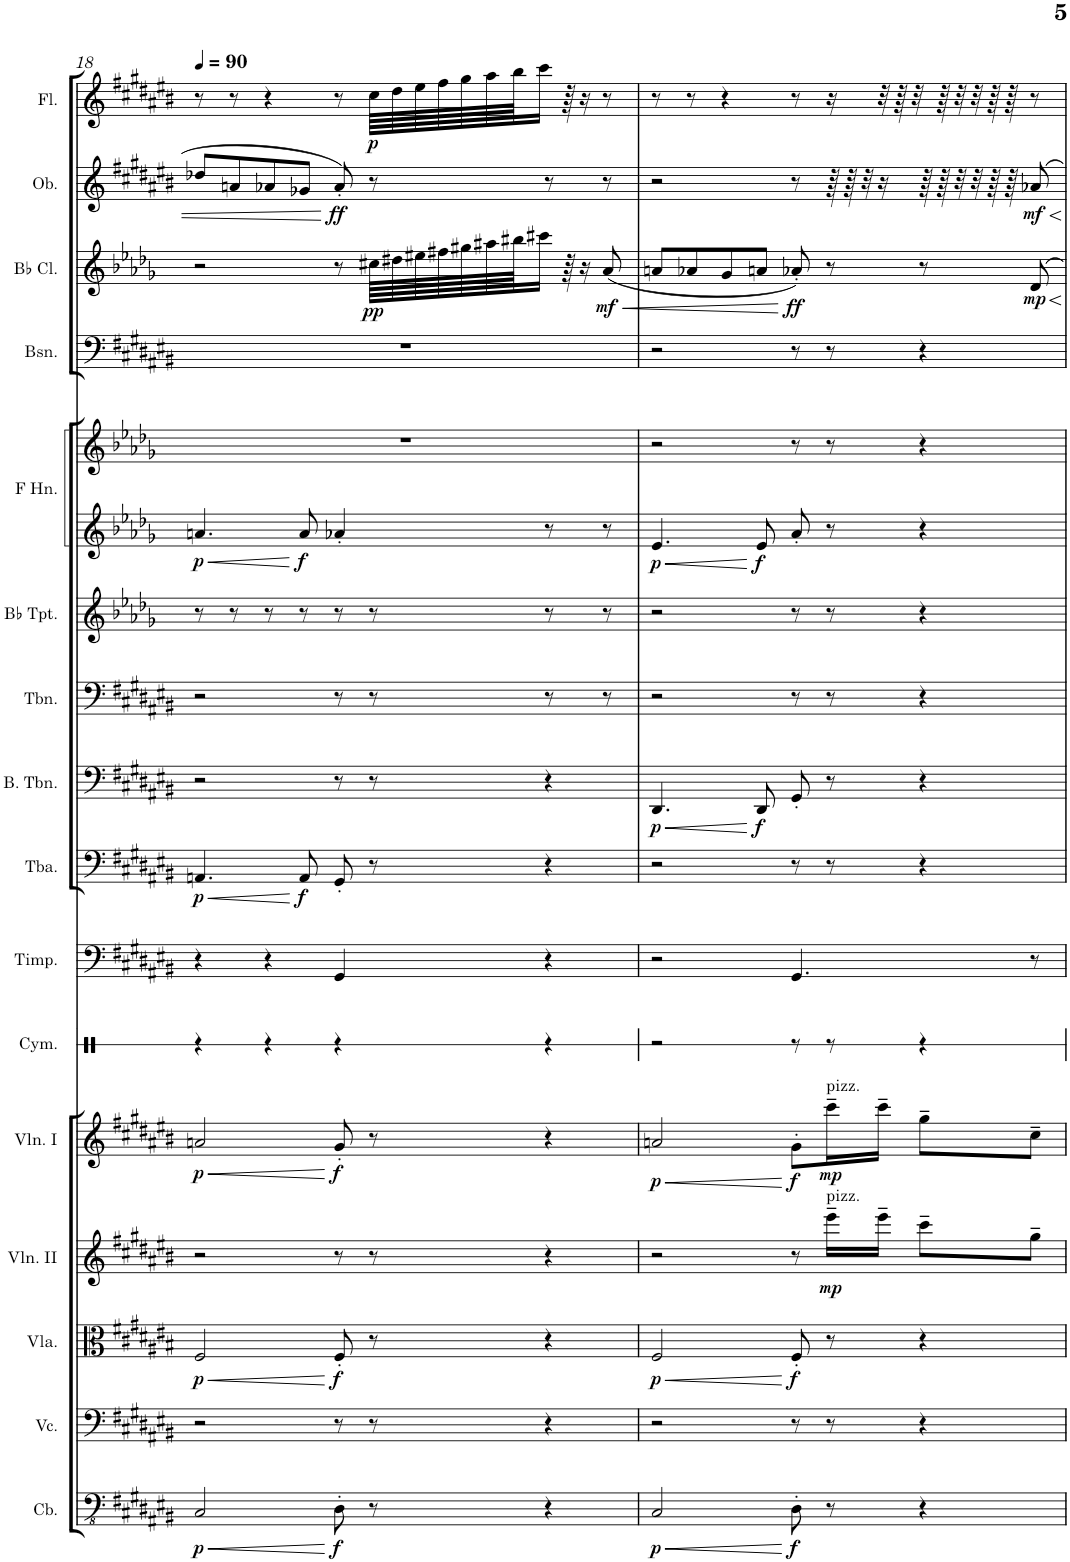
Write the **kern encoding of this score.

**kern	**dynam	**kern	**kern	**dynam	**kern	**dynam	**kern	**dynam	**kern	**kern	**kern	**dynam	**kern	**dynam	**kern	**kern	**kern	**kern	**dynam	**kern	**kern	**dynam	**kern	**dynam	**kern	**dynam
*part16	*part16	*part15	*part14	*part14	*part13	*part13	*part12	*part12	*part11	*part10	*part9	*part9	*part8	*part8	*part7	*part6	*part5	*part5	*part5	*part4	*part3	*part3	*part2	*part2	*part1	*part1
*staff17	*staff17	*staff16	*staff15	*staff15	*staff14	*staff14	*staff13	*staff13	*staff12	*staff11	*staff10	*staff10	*staff9	*staff9	*staff8	*staff7	*staff6	*staff5	*staff5/6	*staff4	*staff3	*staff3	*staff2	*staff2	*staff1	*staff1
*I"Contrabasses	*	*I"Violoncellos	*I"Violas	*	*I"Violins II	*	*I"Violins I	*	*I"Cymbal	*I"Timpani	*I"Tuba	*	*I"Bass Trombone	*	*I"Trombone	*I"Trumpets in Bb	*I"Horns in F	*	*	*I"Bassoons	*I"Clarinets in Bb	*	*I"Oboes	*	*I"Flutes	*
*I'Cb.	*	*I'Vc.	*I'Vla.	*	*I'Vln. II	*	*I'Vln. I	*	*I'Cym.	*I'Timp.	*I'Tba.	*	*I'B. Tbn.	*	*I'Tbn.	*	*	*	*	*I'Bsn.	*	*	*I'Ob.	*	*I'Fl.	*
!!LO:PB:g=z
*clefFv4	*	*clefF4	*clefC3	*	*clefG2	*	*clefG2	*	*clefX	*clefF4	*clefF4	*	*clefF4	*	*clefF4	*clefG2	*clefG2	*clefG2	*	*clefF4	*clefG2	*	*clefG2	*	*clefG2	*
*	*	*	*	*	*	*	*	*	*	*	*	*	*	*	*	*ITrd1c2	*ITrd4c7	*ITrd4c7	*	*	*ITrd1c2	*	*	*	*	*
*k[f#c#g#d#a#e#b#]	*	*k[f#c#g#d#a#e#b#]	*k[f#c#g#d#a#e#b#]	*	*k[f#c#g#d#a#e#b#]	*	*k[f#c#g#d#a#e#b#]	*	*k[]	*k[f#c#g#d#a#e#b#]	*k[f#c#g#d#a#e#b#]	*	*k[f#c#g#d#a#e#b#]	*	*k[f#c#g#d#a#e#b#]	*k[b-e-a-d-g-]	*k[b-e-a-d-g-]	*k[b-e-a-d-g-]	*	*k[f#c#g#d#a#e#b#]	*k[b-e-a-d-g-]	*	*k[f#c#g#d#a#e#b#]	*	*k[f#c#g#d#a#e#b#]	*
*M4/4	*	*M4/4	*M4/4	*	*M4/4	*	*M4/4	*	*M4/4	*M4/4	*M4/4	*	*M4/4	*	*M4/4	*M4/4	*M4/4	*M4/4	*	*M4/4	*M4/4	*	*M4/4	*	*M4/4	*
*MM90	*	*MM90	*MM90	*	*MM90	*	*MM90	*	*MM90	*MM90	*MM90	*	*MM90	*	*MM90	*MM90	*MM90	*MM90	*	*MM90	*MM90	*	*MM90	*	*MM90	*
=18	=18	=18	=18	=18	=18	=18	=18	=18	=18	=18	=18	=18	=18	=18	=18	=18	=18	=18	=18	=18	=18	=18	=18	=18	=18	=18
!	!LO:HP:b	!	!	!LO:HP:b	!	!	!	!LO:HP:b	!	!	!	!LO:HP:b	!	!	!	!	!	!	!	!	!	!	!	!	!	!
!	!LO:DY:n=1:b	!	!	!LO:DY:n=1:b	!	!	!	!LO:DY:n=1:b	!	!	!	!LO:DY:n=1:b	!	!	!	!	!	!	!LO:DY:b=2	!	!	!	!	!	!	!
2CC#/	< p	2r	2F#/	< p	2r	.	2an/	< p	4r	4r	4.AAn/	< p	2r	.	2r	8r	4.an/	1r	p	1r	2r	.	8dd-X/L	.	8r	.
.	.	.	.	.	.	.	.	.	.	.	.	.	.	.	.	8r	.	.	.	.	.	.	8an/	.	8r	.
.	.	.	.	.	.	.	.	.	4r	4r	.	.	.	.	.	8r	.	.	.	.	.	.	8a-X/	.	4r	.
!	!	!	!	!	!	!	!	!	!	!	!	!LO:DY:n=2:b	!	!	!	!	!	!	!LO:DY:b=2	!	!	!	!	!	!	!
.	.	.	.	.	.	.	.	.	.	.	8AA/	[ f	.	.	.	8r	8a/	.	f	.	.	.	8g-X/J	.	.	.
!	!LO:DY:n=2:b	!	!	!LO:DY:n=2:b	!	!	!	!LO:DY:n=2:b	!	!	!	!	!	!	!	!	!	!	!	!	!	!	!	!LO:DY:b	!	!
8DD#'\	[ f	8r	8F#'/	[ f	8r	.	8g#'/	[ f	4r	4GG#/	8GG#'/	.	8r	.	8r	8r	4a-X'/	.	.	.	8r	.	8a-'/	ff	8r	.
!	!	!	!	!	!	!	!	!	!	!	!	!	!	!	!	!	!	!	!	!	!	!LO:DY:b	!	!	!	!LO:DY:b
8r	.	8r	8r	.	8r	.	8r	.	.	.	8r	.	8r	.	8r	8r	.	.	.	.	64cc#X\LLLL	pp	8r	.	64cc#\LLLL	p
.	.	.	.	.	.	.	.	.	.	.	.	.	.	.	.	.	.	.	.	.	64dd#X\	.	.	.	64dd#\	.
.	.	.	.	.	.	.	.	.	.	.	.	.	.	.	.	.	.	.	.	.	64ee#X\	.	.	.	64ee#\	.
.	.	.	.	.	.	.	.	.	.	.	.	.	.	.	.	.	.	.	.	.	64ff#X\	.	.	.	64ff#\	.
.	.	.	.	.	.	.	.	.	.	.	.	.	.	.	.	.	.	.	.	.	64gg#X\	.	.	.	64gg#\	.
.	.	.	.	.	.	.	.	.	.	.	.	.	.	.	.	.	.	.	.	.	64aa#X\	.	.	.	64aa#\	.
.	.	.	.	.	.	.	.	.	.	.	.	.	.	.	.	.	.	.	.	.	64bb#X\JJ	.	.	.	64bb#\JJ	.
.	.	.	.	.	.	.	.	.	.	.	.	.	.	.	.	.	.	.	.	.	16ccc#X\JJ	.	.	.	16ccc#\JJ	.
4r	.	4r	4r	.	4r	.	4r	.	4r	4r	4r	.	4r	.	8r	8r	8r	.	.	.	.	.	8r	.	.	.
.	.	.	.	.	.	.	.	.	.	.	.	.	.	.	.	.	.	.	.	.	64r	.	.	.	64r	.
.	.	.	.	.	.	.	.	.	.	.	.	.	.	.	.	.	.	.	.	.	16r	.	.	.	16r	.
!	!	!	!	!	!	!	!	!	!	!	!	!	!	!	!	!	!	!	!	!	!	!LO:HP:b	!	!	!	!
!	!	!	!	!	!	!	!	!	!	!	!	!	!	!	!	!	!	!	!	!	!	!LO:DY:n=1:b	!	!	!	!
.	.	.	.	.	.	.	.	.	.	.	.	.	.	.	8r	8r	8r	.	.	.	(8a-/	< mf	8r	.	8r	.
=19	=19	=19	=19	=19	=19	=19	=19	=19	=19	=19	=19	=19	=19	=19	=19	=19	=19	=19	=19	=19	=19	=19	=19	=19	=19	=19
!	!LO:HP:b	!	!	!LO:HP:b	!	!	!	!LO:HP:b	!	!	!	!	!	!LO:HP:b	!	!	!	!	!	!	!	!	!	!	!	!
!	!LO:DY:n=1:b	!	!	!LO:DY:n=1:b	!	!	!	!LO:DY:n=1:b	!	!	!	!	!	!LO:DY:n=1:b	!	!	!	!	!LO:DY:b=2	!	!	!	!	!	!	!
2CC#/	< p	2r	2F#/	< p	2r	.	2an/	< p	2r	2r	2r	.	4.DD#/	< p	2r	2r	4.e-/	2r	p	2r	8an/L	.	2r	.	8r	.
.	.	.	.	.	.	.	.	.	.	.	.	.	.	.	.	.	.	.	.	.	8a-X/	.	.	.	8r	.
.	.	.	.	.	.	.	.	.	.	.	.	.	.	.	.	.	.	.	.	.	8g-/	.	.	.	4r	.
!	!	!	!	!	!	!	!	!	!	!	!	!	!	!LO:DY:n=2:b	!	!	!	!	!LO:DY:b=2	!	!	!	!	!	!	!
.	.	.	.	.	.	.	.	.	.	.	.	.	8DD#/	[ f	.	.	8e-/	.	f	.	8an/J	.	.	.	.	.
!	!LO:DY:n=2:b	!	!	!LO:DY:n=2:b	!	!	!	!LO:DY:n=2:b	!	!	!	!	!	!	!	!	!	!	!	!	!	!LO:DY:n=1:b	!	!	!	!
8DD#'\	[ f	8r	8F#'/	[ f	8r	.	8g#'\L	[ f	8r	4.GG#/	8r	.	8GG#'/	.	8r	8r	8a-'/	8r	.	8r	8a-X'/)	[ ff	8r	.	8r	.
!	!	!	!	!	!	!	!LO:TX:a:t=pizz.	!	!	!	!	!	!	!	!	!	!	!	!	!	!	!	!	!	!	!
!	!	!	!	!	!LO:TX:a:t=pizz.	!	!	!	!	!	!	!	!	!	!	!	!	!	!	!	!	!	!	!	!	!
!	!	!	!	!	!	!LO:DY:b	!	!LO:DY:n=3:b	!	!	!	!	!	!	!	!	!	!	!	!	!	!	!	!	!	!
8r	.	8r	8r	.	16eee#~\LL	mp	16ccc#~\L	mp	8r	.	8r	.	8r	.	8r	8r	8r	8r	.	8r	8r	.	64r	.	16r	.
.	.	.	.	.	.	.	.	.	.	.	.	.	.	.	.	.	.	.	.	.	.	.	64r	.	.	.
.	.	.	.	.	.	.	.	.	.	.	.	.	.	.	.	.	.	.	.	.	.	.	32r	.	.	.
.	.	.	.	.	16eee#~\JJ	.	16ccc#~\JJ	.	.	.	.	.	.	.	.	.	.	.	.	.	.	.	16r	.	32r	.
.	.	.	.	.	.	.	.	.	.	.	.	.	.	.	.	.	.	.	.	.	.	.	.	.	64r	.
.	.	.	.	.	.	.	.	.	.	.	.	.	.	.	.	.	.	.	.	.	.	.	.	.	32r	.
4r	.	4r	4r	.	8ccc#~\L	.	8gg#~\L	.	4r	.	4r	.	4r	.	4r	4r	4r	4r	.	4r	8r	.	64r	.	.	.
.	.	.	.	.	.	.	.	.	.	.	.	.	.	.	.	.	.	.	.	.	.	.	64r	.	64r	.
.	.	.	.	.	.	.	.	.	.	.	.	.	.	.	.	.	.	.	.	.	.	.	32r	.	32r	.
.	.	.	.	.	.	.	.	.	.	.	.	.	.	.	.	.	.	.	.	.	.	.	32r	.	32r	.
.	.	.	.	.	.	.	.	.	.	.	.	.	.	.	.	.	.	.	.	.	.	.	64r	.	64r	.
.	.	.	.	.	.	.	.	.	.	.	.	.	.	.	.	.	.	.	.	.	.	.	64r	.	64r	.
!	!	!	!	!	!	!	!	!	!	!	!	!	!	!	!	!	!	!	!	!	!	!LO:DY:n=2:b	!	!LO:DY:b	!	!
.	.	.	.	.	8gg#~\J	.	8cc#~\J	.	.	8r	.	.	.	.	.	.	.	.	.	.	8d-/	mp	8a-X/	mf	8r	.
=	=	=	=	=	=	=	=	=	=	=	=	=	=	=	=	=	=	=	=	=	=	=	=	=	=	=
*-	*-	*-	*-	*-	*-	*-	*-	*-	*-	*-	*-	*-	*-	*-	*-	*-	*-	*-	*-	*-	*-	*-	*-	*-	*-	*-
